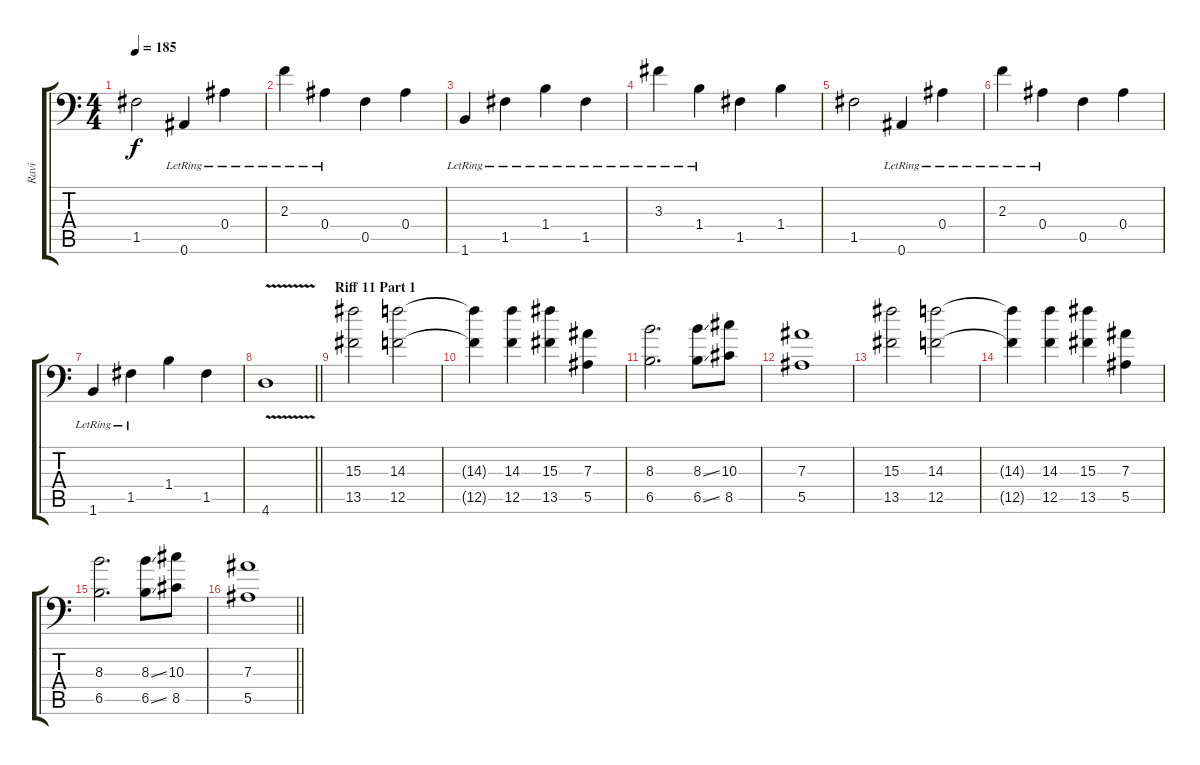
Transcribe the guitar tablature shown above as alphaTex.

\track ("Ravi" "Ravi") {instrument distortionguitar}
\staff {score tabs}
\tuning (C4 G3 Eb3 Bb2 F2 Bb1) {hide}
\ts (4 4)
\tempo 185
\clef f4
\ks c
1.5.2{dy f} 0.6{lr}.4 0.4{lr}.4 |
2.3{lr}.4 0.4{lr}.4 0.5.4 0.4.4 |
1.6{lr}.4 1.5{lr}.4 1.4{lr}.4 1.5{lr}.4 |
3.3{lr}.4 1.4{lr}.4 1.5.4 1.4.4 |
1.5.2 0.6{lr}.4 0.4{lr}.4 |
2.3{lr}.4 0.4{lr}.4 0.5.4 0.4.4 |
1.6{lr}.4 1.5{lr}.4 1.4.4 1.5.4 |
\barLineRight lightlight
4.6{v}.1 |
\section ("" "Riff 11 Part 1")
(15.3 13.5).2 (14.3 12.5).2 |
(14.3{t} 12.5{t}).4 (14.3 12.5).4 (15.3 13.5).4 (7.3 5.5).4 |
(8.3 6.5).2{d} (8.3{ss} 6.5{ss}).8 (10.3 8.5).8 |
(7.3 5.5).1 |
(15.3 13.5).2 (14.3 12.5).2 |
(14.3{t} 12.5{t}).4 (14.3 12.5).4 (15.3 13.5).4 (7.3 5.5).4 |
(8.3 6.5).2{d} (8.3{ss} 6.5{ss}).8 (10.3 8.5).8 |
\barLineRight lightlight
(7.3 5.5).1
